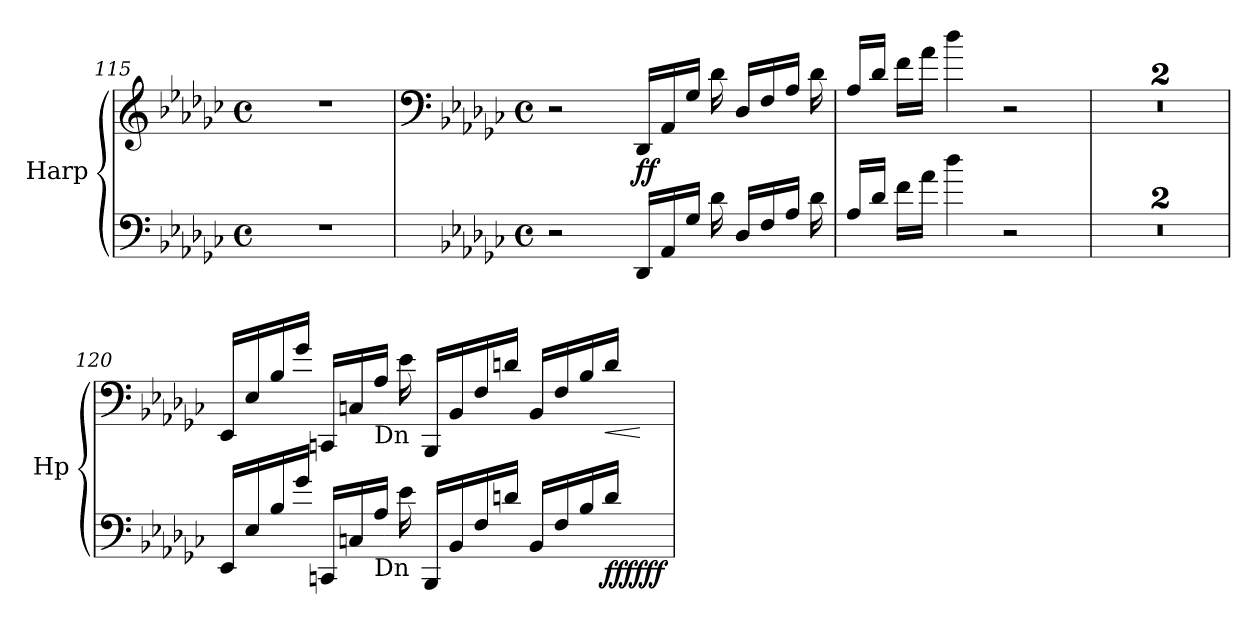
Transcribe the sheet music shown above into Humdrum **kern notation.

**kern	**kern	**dynam
*part1	*part1	*part1
*staff2	*staff1	*staff1/2
*I"Harp	*	*
*I'Hp	*	*
*clefF4	*clefG2	*
*k[b-e-a-d-g-c-]	*k[b-e-a-d-g-c-]	*
*G-:	*G-:	*
*M4/4	*M4/4	*
*met(c)	*met(c)	*
=115	=115	=115
1r	1r	.
!!LO:LB:g=z
=116	=116	=116
*	*clefF4	*
*k[b-e-a-d-g-c-]	*k[b-e-a-d-g-c-]	*
*G-:	*G-:	*
*M4/4	*M4/4	*
*met(c)	*met(c)	*
2r	2r	.
!	!	!LO:DY:a=2
!	!	!LO:DY:n=1:a
16DD-/LL	16DD-/LL	f f
16AA-/	16AA-/	.
16G-/JJ	16G-/JJ	.
16d-\	16d-\	.
16D-/LL	16D-/LL	.
16F/	16F/	.
16A-/JJ	16A-/JJ	.
16d-\	16d-\	.
=117	=117	=117
16A-/LL	16A-/LL	.
16d-\JJ	16d-\JJ	.
16f\LL	16f\LL	.
16a-\JJ	16a-\JJ	.
4dd-\	4dd-\	.
2r	2r	.
=118	=118	=118
1r	1r	.
=119	=119	=119
1r	1r	.
=120	=120	=120
16EE-/LL	16EE-/LL	.
16E-/	16E-/	.
16B-\	16B-\	.
16g-\JJ	16g-\JJ	.
16CCn/LL	16CCn/LL	.
16Cn/	16Cn/	.
!	!LO:TX:b:t=Dn	!
!LO:TX:b:t=Dn	!	!
16A-/JJ	16A-/JJ	.
16e-\	16e-\	.
16BBB-/LL	16BBB-/LL	.
16BB-/	16BB-/	.
16F/	16F/	.
16dn\JJ	16dn\JJ	.
16BB-/LL	16BB-/LL	.
16F/	16F/	.
16B-\	16B-\	.
!	!	!LO:HP:b
!	!	!LO:DY:n=1:b=2
!	!	!LO:DY:n=2:b=2
!	!	!LO:DY:n=3:b
!	!	!LO:DY:n=4:b
16d\JJ	16d\JJ	< ff f ff f
.	.	[
=	=	=
*-	*-	*-
